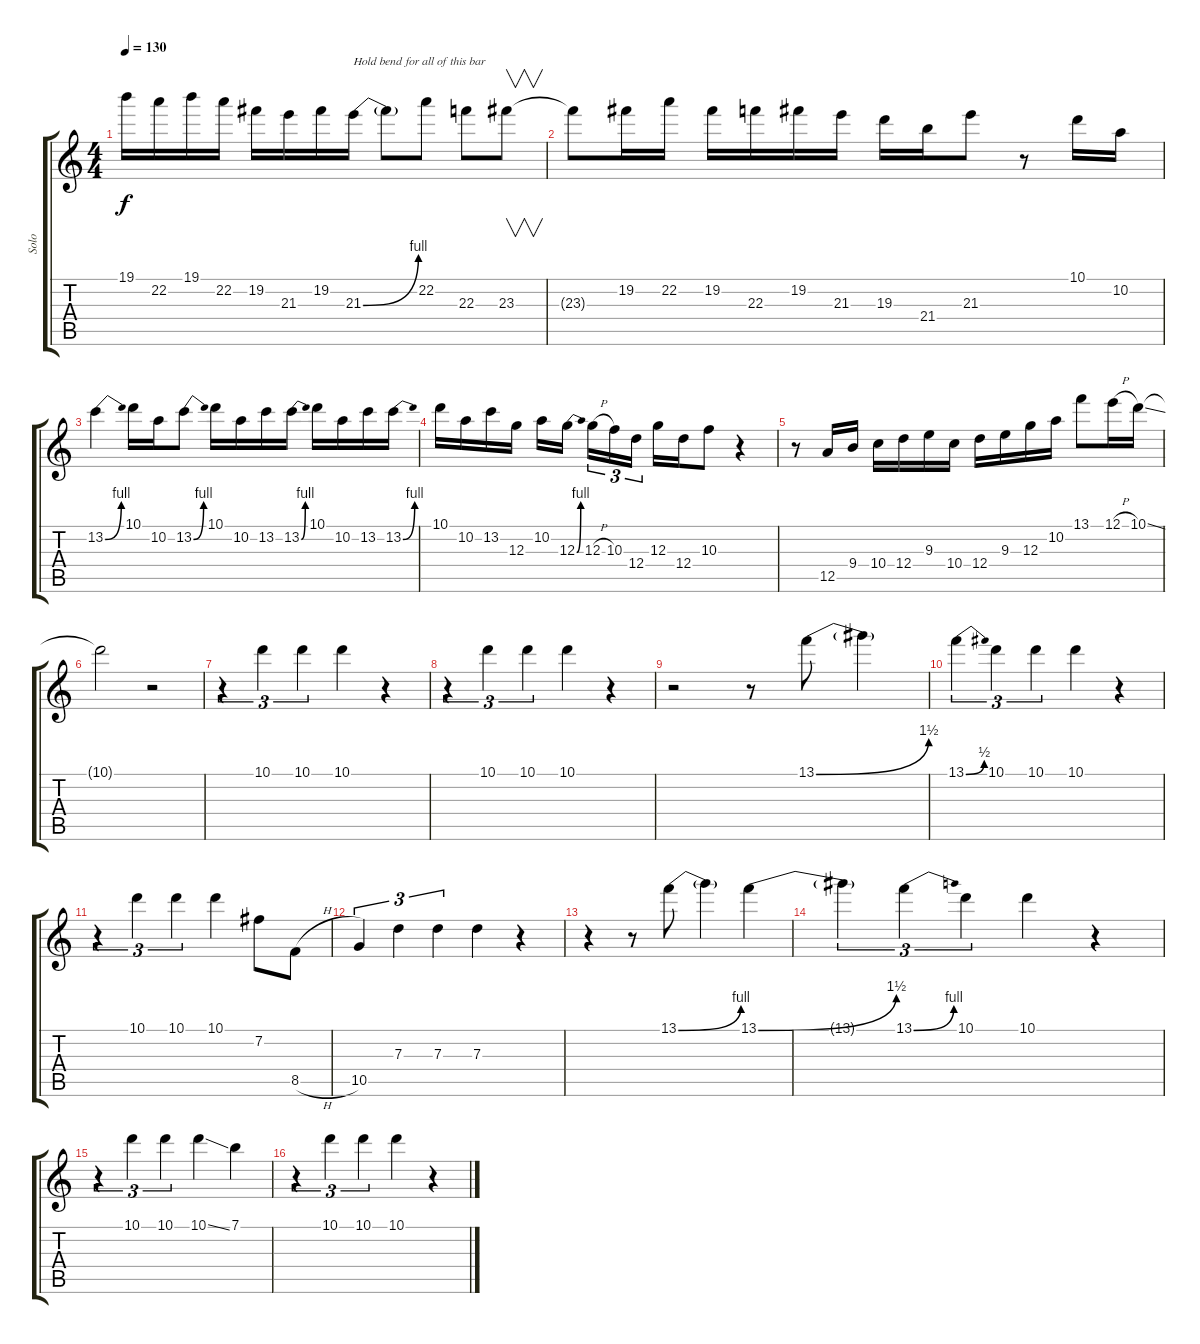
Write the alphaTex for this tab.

\track ("Solo" "Solo") {instrument distortionguitar}
\staff {score tabs}
\tuning (E4 B3 G3 D3 A2 E2) {hide}
\ts (4 4)
\tempo 130
\clef g2
\ks c
19.1.16{dy f} 22.2.16 19.1.16 22.2.16 19.2.16 21.3.16 19.2.16 21.3{be (bend 0 0 60 4)}.16{txt "Hold bend for all of this bar"} 21.3{t}.8 22.2.8 22.3.8 23.3.8{v} |
23.3{t}.8 19.2.16 22.2.16 19.2.16 22.3.16 19.2.16 21.3.16 19.3.16 21.4.16 21.3.8 r.8 10.1.16 10.2.16 |
13.2{be (bend 0 0 60 4)}.4 10.1.16 10.2.16 13.2{be (bend 0 0 60 4)}.8 10.1.16 10.2.16 13.2.16 13.2{be (bend 0 0 60 4)}.16 10.1.16 10.2.16 13.2.16 13.2{be (bend 0 0 60 4)}.16 |
10.1.16 10.2.16 13.2.16 12.3.16 10.2.16 12.3{be (bend 0 0 60 4)}.16 12.3{h}.16{tu (3 2)} 10.3.16{tu (3 2)} 12.4.16{tu (3 2)} 12.3.16 12.4.16 10.3.8 r.4 |
r.8 12.5.16 9.4.16 10.4.16 12.4.16 9.3.16 10.4.16 12.4.16 9.3.16 12.3.16 10.2.16 13.1.8 12.1{h}.16 10.1{ss}.16 |
10.1{t}.2 r.2 |
r.4{tu (3 2)} 10.1.4{tu (3 2)} 10.1.4{tu (3 2)} 10.1.4 r.4 |
r.4{tu (3 2)} 10.1.4{tu (3 2)} 10.1.4{tu (3 2)} 10.1.4 r.4 |
r.2 r.8 13.1{be (bend 0 0 60 6)}.8 13.1{t}.4 |
13.1{be (bend 0 0 60 2)}.4{tu (3 2)} 10.1.4{tu (3 2)} 10.1.4{tu (3 2)} 10.1.4 r.4 |
r.4{tu (3 2)} 10.1.4{tu (3 2)} 10.1.4{tu (3 2)} 10.1.4 7.2.8 8.5{h}.8 |
10.5.4{tu (3 2)} 7.3.4{tu (3 2)} 7.3.4{tu (3 2)} 7.3.4 r.4 |
r.4 r.8 13.1{be (bend 0 0 60 4)}.8 13.1{t}.4 13.1{be (bend 0 0 60 6)}.4 |
13.1{t}.4{tu (3 2)} 13.1{be (bend 0 0 60 4)}.4{tu (3 2)} 10.1.4{tu (3 2)} 10.1.4 r.4 |
r.4{tu (3 2)} 10.1.4{tu (3 2)} 10.1.4{tu (3 2)} 10.1{ss}.4 7.1.4 |
r.4{tu (3 2)} 10.1.4{tu (3 2)} 10.1.4{tu (3 2)} 10.1.4 r.4
